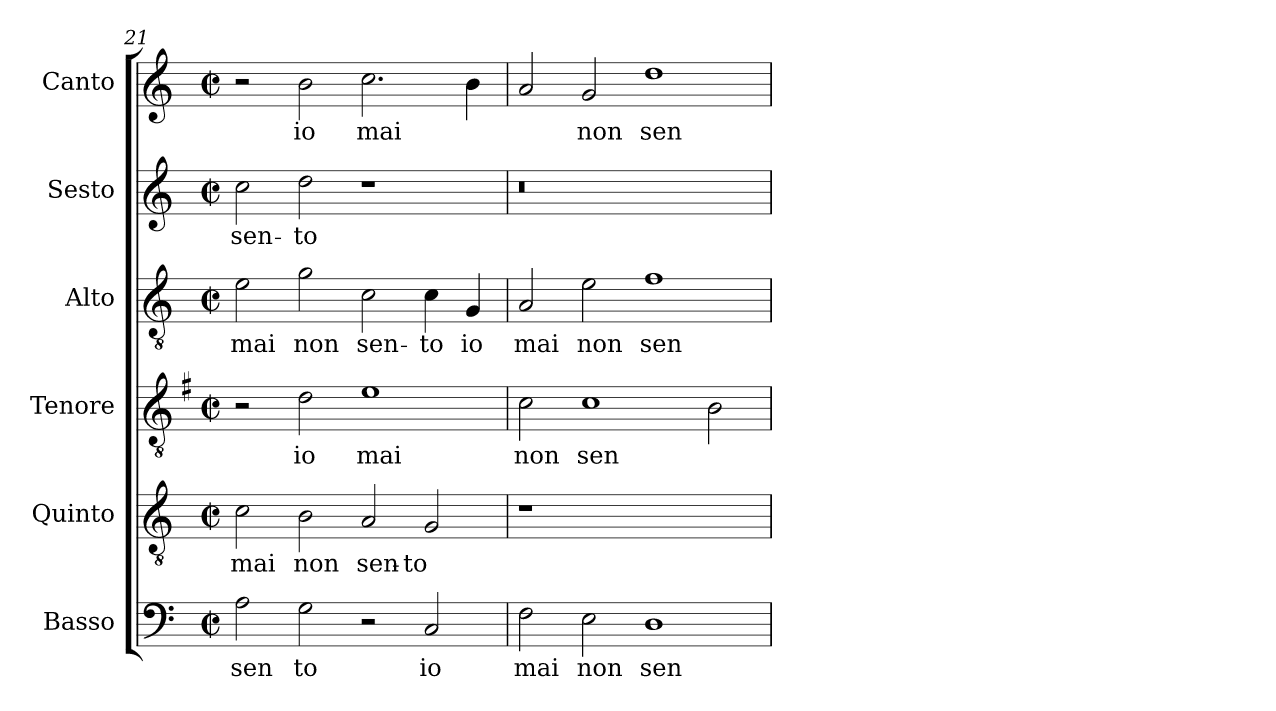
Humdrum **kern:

**kern	**text	**kern	**text	**kern	**text	**kern	**text	**kern	**text	**kern	**text
*part6	*part6	*part5	*part5	*part4	*part4	*part3	*part3	*part2	*part2	*part1	*part1
*staff6	*staff6	*staff5	*staff5	*staff4	*staff4	*staff3	*staff3	*staff2	*staff2	*staff1	*staff1
*I"Basso	*	*I"Quinto	*	*I"Tenore	*	*I"Alto	*	*I"Sesto	*	*I"Canto	*
*clefF4	*	*clefGv2	*	*clefGv2	*	*clefGv2	*	*clefG2	*	*clefG2	*
*	*	*	*	*ITrd-3c-5	*	*	*	*	*	*	*
*k[]	*	*k[]	*	*k[]	*	*k[]	*	*k[]	*	*k[]	*
*C:	*	*C:	*	*C:	*	*C:	*	*C:	*	*C:	*
*M2/2	*	*M2/2	*	*M2/2	*	*M2/2	*	*M2/2	*	*M2/2	*
*met(c|)	*	*met(c|)	*	*met(c|)	*	*met(c|)	*	*met(c|)	*	*met(c|)	*
=21	=21	=21	=21	=21	=21	=21	=21	=21	=21	=21	=21
!	!LO:LY:b:cj	!	!LO:LY:b:cj	!	!	!	!LO:LY:b:cj	!	!LO:LY:b:cj	!	!
2A\	sen	2c\	mai	2r	.	2e\	mai	2cc\	sen-	2r	.
!	!LO:LY:b:cj	!	!LO:LY:b:cj	!	!LO:LY:b:cj	!	!LO:LY:b:cj	!	!LO:LY:b:cj	!	!LO:LY:b:cj
2G\	to	2B\	non	2g\	io	2g\	non	2dd\	-to	2b\	io
!	!	!	!LO:LY:b:cj	!	!LO:LY:b:cj	!	!LO:LY:b:cj	!	!	!	!LO:LY:b:cj
2r	.	2A/	sen-	1a	mai	2c\	sen-	1r	.	2.cc\	mai
!	!LO:LY:b:cj	!	!LO:LY:b:cj	!	!	!	!LO:LY:b:cj	!	!	!	!
2C/	io	2G/	-to	.	.	4c\	-to	.	.	.	.
!	!	!	!	!	!	!	!LO:LY:b:cj	!	!	!	!LO:LY:b:cj
.	.	.	.	.	.	4G/	io	.	.	4b\	.
!!LO:PB:g=z
=22	=22	=22	=22	=22	=22	=22	=22	=22	=22	=22	=22
!	!LO:LY:b:cj	!	!	!	!LO:LY:b:cj	!	!LO:LY:b:cj	!	!	!	!LO:LY:a:cj
2F\	mai	1r	.	2f\	non	2A/	mai	0r	.	2a/	.
!	!LO:LY:b:cj	!	!	!	!LO:LY:b:cj	!	!LO:LY:b:cj	!	!	!	!LO:LY:a:cj
2E\	non	.	.	1f	sen	2e\	non	.	.	2g/	non
!	!LO:LY:b:cj	!	!	!	!	!	!LO:LY:b:cj	!	!	!	!LO:LY:a:cj
1D	sen-	1ryy	.	.	.	1f	sen	.	.	1dd	sen
!	!	!	!	!	!LO:LY:b:cj	!	!	!	!	!	!
.	.	.	.	2e\	.	.	.	.	.	.	.
=	=	=	=	=	=	=	=	=	=	=	=
*-	*-	*-	*-	*-	*-	*-	*-	*-	*-	*-	*-
